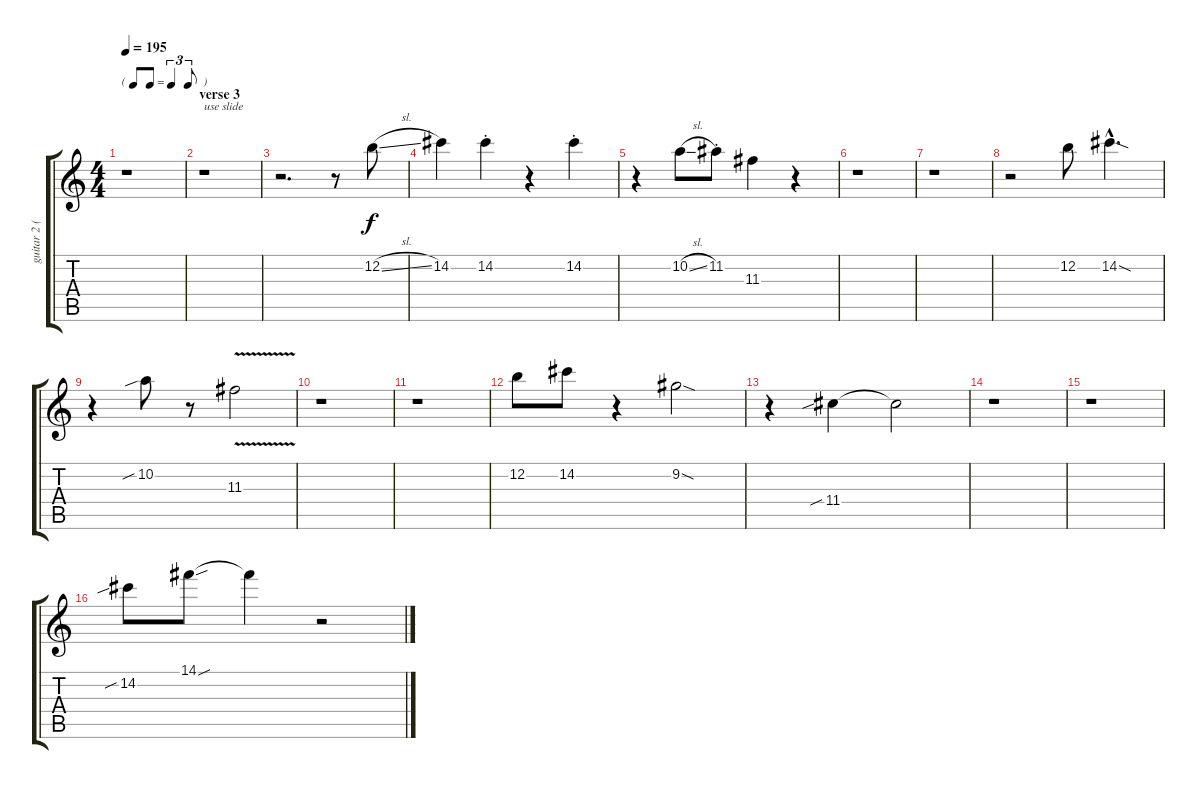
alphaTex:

\track ("guitar 2 (slide)" "guitar 2 (") {instrument overdrivenguitar}
\staff {score tabs}
\tuning (E4 B3 G3 D3 A2 E2) {hide}
\ts (4 4)
\tf triplet8th
\tempo 195
\clef g2
\ks c
r.1{dy f} |
\section ("" "verse 3")
r.1{txt "use slide"} |
r.2{d} r.8 12.2{sl}.8 |
14.2.4 14.2{st}.4 r.4 14.2{st}.4 |
r.4 10.2{sl}.8 11.2{st}.8 11.3.4 r.4 |
r.1 |
r.1 |
r.2 12.2.8 14.2{sod hac}.4{d} |
r.4 10.2{sib}.8 r.8 11.3{v}.2 |
r.1 |
r.1 |
12.2.8 14.2.8 r.4 9.2{sod}.2 |
r.4 11.4{sib}.4 11.4{t}.2 |
r.1 |
r.1 |
14.2{sib}.8 14.1{sou}.8 14.1{t}.4 r.2
